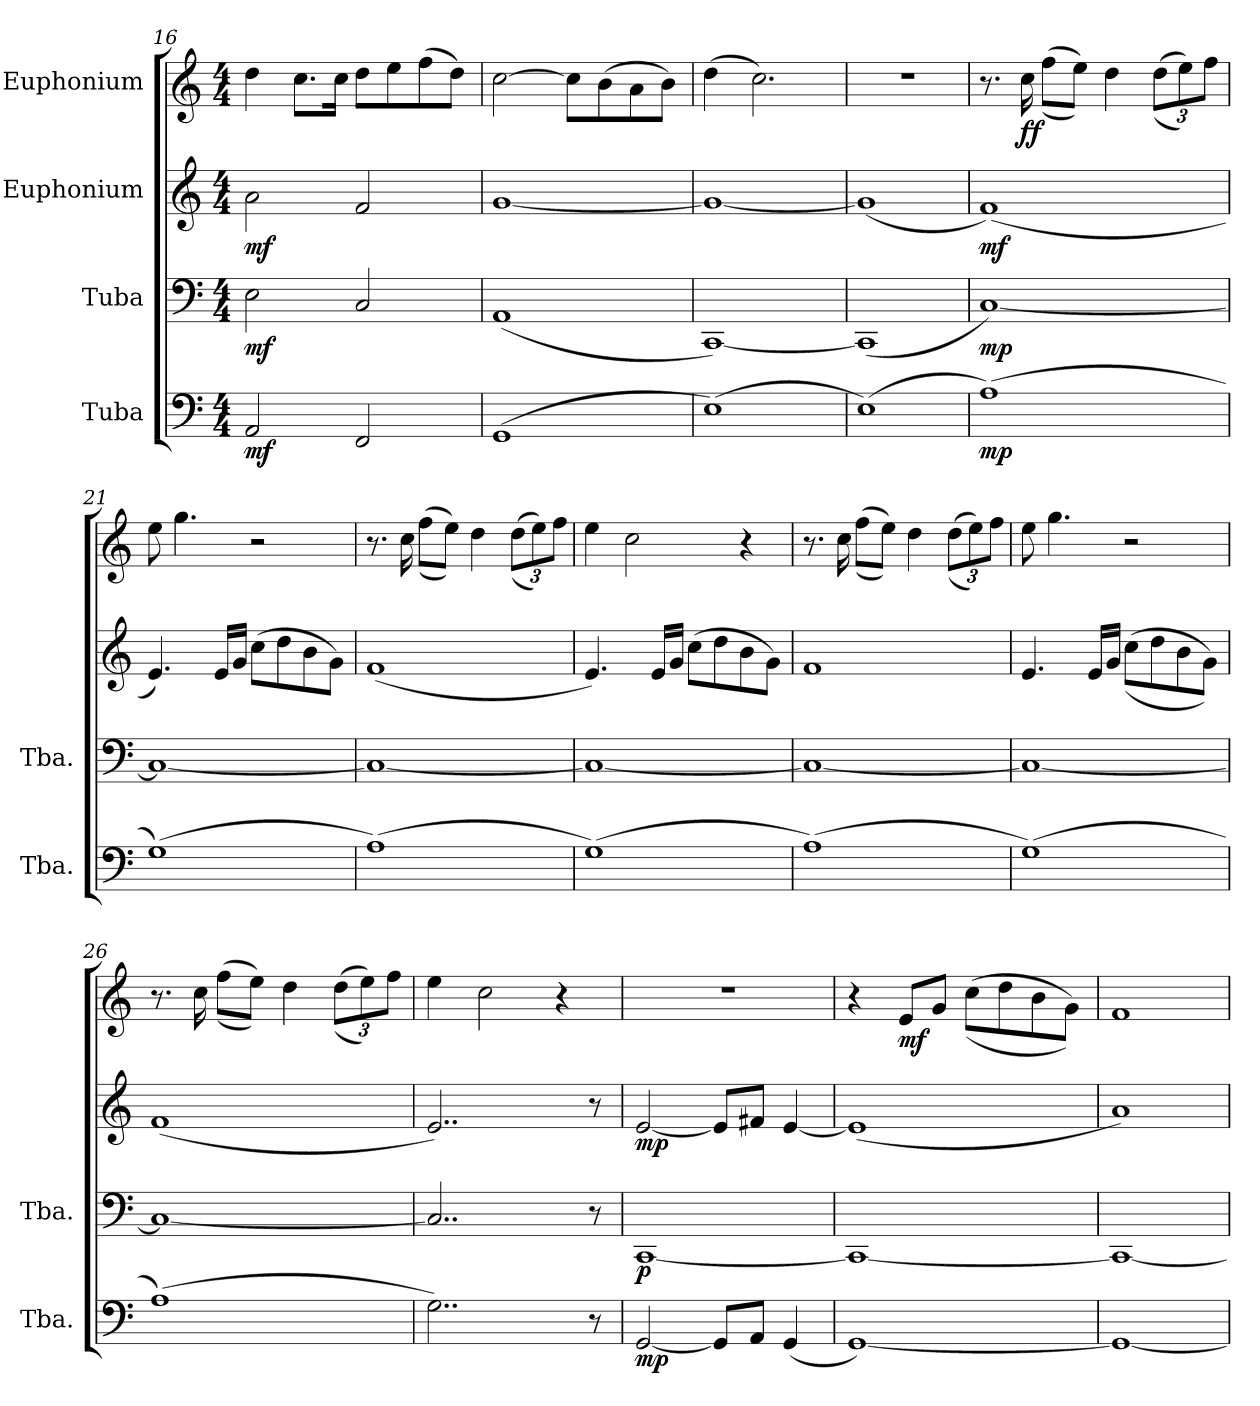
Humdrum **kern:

**kern	**dynam	**kern	**dynam	**kern	**dynam	**kern	**dynam
*part4	*part4	*part3	*part3	*part2	*part2	*part1	*part1
*staff4	*staff4	*staff3	*staff3	*staff2	*staff2	*staff1	*staff1
*I"Tuba	*	*I"Tuba	*	*I"Euphonium	*	*I"Euphonium	*
*I'Tba.	*	*I'Tba.	*	*	*	*	*
*clefF4	*	*clefF4	*	*clefG2	*	*clefG2	*
*	*	*	*	*ITrd8c14	*	*ITrd8c14	*
*k[]	*	*k[]	*	*k[]	*	*k[]	*
*M4/4	*	*M4/4	*	*M4/4	*	*M4/4	*
=16	=16	=16	=16	=16	=16	=16	=16
!	!LO:DY:b	!	!LO:DY:b	!	!LO:DY:b	!	!
2AA/	mf	2E\	mf	2A\	mf	4d\	.
.	.	.	.	.	.	8.c\L	.
.	.	.	.	.	.	16c\Jk	.
2FF/	.	2C/	.	2F/	.	8d\L	.
.	.	.	.	.	.	8e\	.
.	.	.	.	.	.	(8f\	.
.	.	.	.	.	.	8d\J)	.
=17	=17	=17	=17	=17	=17	=17	=17
(1GG	.	(1AA	.	[1G	.	[2c\	.
.	.	.	.	.	.	8c\L]	.
.	.	.	.	.	.	(8B\	.
.	.	.	.	.	.	8A\	.
.	.	.	.	.	.	8B\J)	.
=18	=18	=18	=18	=18	=18	=18	=18
(1E)	.	[1CC)	.	1G_	.	(4d\	.
.	.	.	.	.	.	2.c\)	.
=19	=19	=19	=19	=19	=19	=19	=19
(1E)	.	(1CC]	.	(1G]	.	1r	.
=20	=20	=20	=20	=20	=20	=20	=20
!	!LO:DY:b	!	!LO:DY:b	!	!LO:DY:b	!	!
(1A)	mp	[1C)	mp	(1F)	mf	8.r	.
!	!	!	!	!	!	!	!LO:DY:b
.	.	.	.	.	.	16c\	ff
.	.	.	.	.	.	((8f\L	.
.	.	.	.	.	.	8e\J))	.
.	.	.	.	.	.	4d\	.
*	*	*	*	*	*	*Xbrackettup	*
.	.	.	.	.	.	((12d\L	.
.	.	.	.	.	.	12e\))	.
.	.	.	.	.	.	12f\J	.
!!LO:PB:g=z
=21	=21	=21	=21	=21	=21	=21	=21
(1G)	.	1C_	.	4.E/)	.	8e\	.
.	.	.	.	.	.	4.g\	.
.	.	.	.	16E/LL	.	.	.
.	.	.	.	16G/JJ	.	.	.
.	.	.	.	(8c\L	.	2r	.
.	.	.	.	8d\	.	.	.
.	.	.	.	8B\	.	.	.
.	.	.	.	8G\J)	.	.	.
=22	=22	=22	=22	=22	=22	=22	=22
(1A)	.	1C_	.	(1F	.	8.r	.
.	.	.	.	.	.	16c\	.
.	.	.	.	.	.	((8f\L	.
.	.	.	.	.	.	8e\J))	.
.	.	.	.	.	.	4d\	.
.	.	.	.	.	.	((12d\L	.
.	.	.	.	.	.	12e\))	.
.	.	.	.	.	.	12f\J	.
=23	=23	=23	=23	=23	=23	=23	=23
(1G)	.	1C_	.	4.E/)	.	4e\	.
.	.	.	.	.	.	2c\	.
.	.	.	.	16E/LL	.	.	.
.	.	.	.	16G/JJ	.	.	.
.	.	.	.	(8c\L	.	.	.
.	.	.	.	8d\	.	.	.
.	.	.	.	8B\	.	4r	.
.	.	.	.	8G\J)	.	.	.
=24	=24	=24	=24	=24	=24	=24	=24
(1A)	.	1C_	.	1F	.	8.r	.
.	.	.	.	.	.	16c\	.
.	.	.	.	.	.	((8f\L	.
.	.	.	.	.	.	8e\J))	.
.	.	.	.	.	.	4d\	.
.	.	.	.	.	.	((12d\L	.
.	.	.	.	.	.	12e\))	.
.	.	.	.	.	.	12f\J	.
!!LO:LB:g=z
=25	=25	=25	=25	=25	=25	=25	=25
(1G)	.	1C_	.	4.E/	.	8e\	.
.	.	.	.	.	.	4.g\	.
.	.	.	.	16E/LL	.	.	.
.	.	.	.	16G/JJ	.	.	.
.	.	.	.	((8c\L	.	2r	.
.	.	.	.	8d\	.	.	.
.	.	.	.	8B\	.	.	.
.	.	.	.	8G\J))	.	.	.
=26	=26	=26	=26	=26	=26	=26	=26
(1A)	.	1C_	.	(1F	.	8.r	.
.	.	.	.	.	.	16c\	.
.	.	.	.	.	.	((8f\L	.
.	.	.	.	.	.	8e\J))	.
.	.	.	.	.	.	4d\	.
.	.	.	.	.	.	((12d\L	.
.	.	.	.	.	.	12e\))	.
.	.	.	.	.	.	12f\J	.
=27	=27	=27	=27	=27	=27	=27	=27
2..G\)	.	2..C/]	.	2..E/)	.	4e\	.
.	.	.	.	.	.	2c\	.
.	.	.	.	.	.	4r	.
8r	.	8r	.	8r	.	.	.
=28	=28	=28	=28	=28	=28	=28	=28
!	!LO:DY:b	!	!LO:DY:b	!	!LO:DY:b	!	!
[2GG/	mp	[1CC	p	[2E/	mp	1r	.
8GG/L]	.	.	.	8E/L]	.	.	.
8AA/J	.	.	.	8F#X/J	.	.	.
(4GG/	.	.	.	[4E/	.	.	.
=29	=29	=29	=29	=29	=29	=29	=29
[1GG)	.	1CC_	.	(1E]	.	4r	.
!	!	!	!	!	!	!	!LO:DY:b
.	.	.	.	.	.	8E/L	mf
.	.	.	.	.	.	8G/J	.
.	.	.	.	.	.	((8c\L	.
.	.	.	.	.	.	8d\	.
.	.	.	.	.	.	8B\	.
.	.	.	.	.	.	8G\J))	.
=30	=30	=30	=30	=30	=30	=30	=30
1GG_	.	1CC_	.	1A)	.	1F	.
=	=	=	=	=	=	=	=
*-	*-	*-	*-	*-	*-	*-	*-
